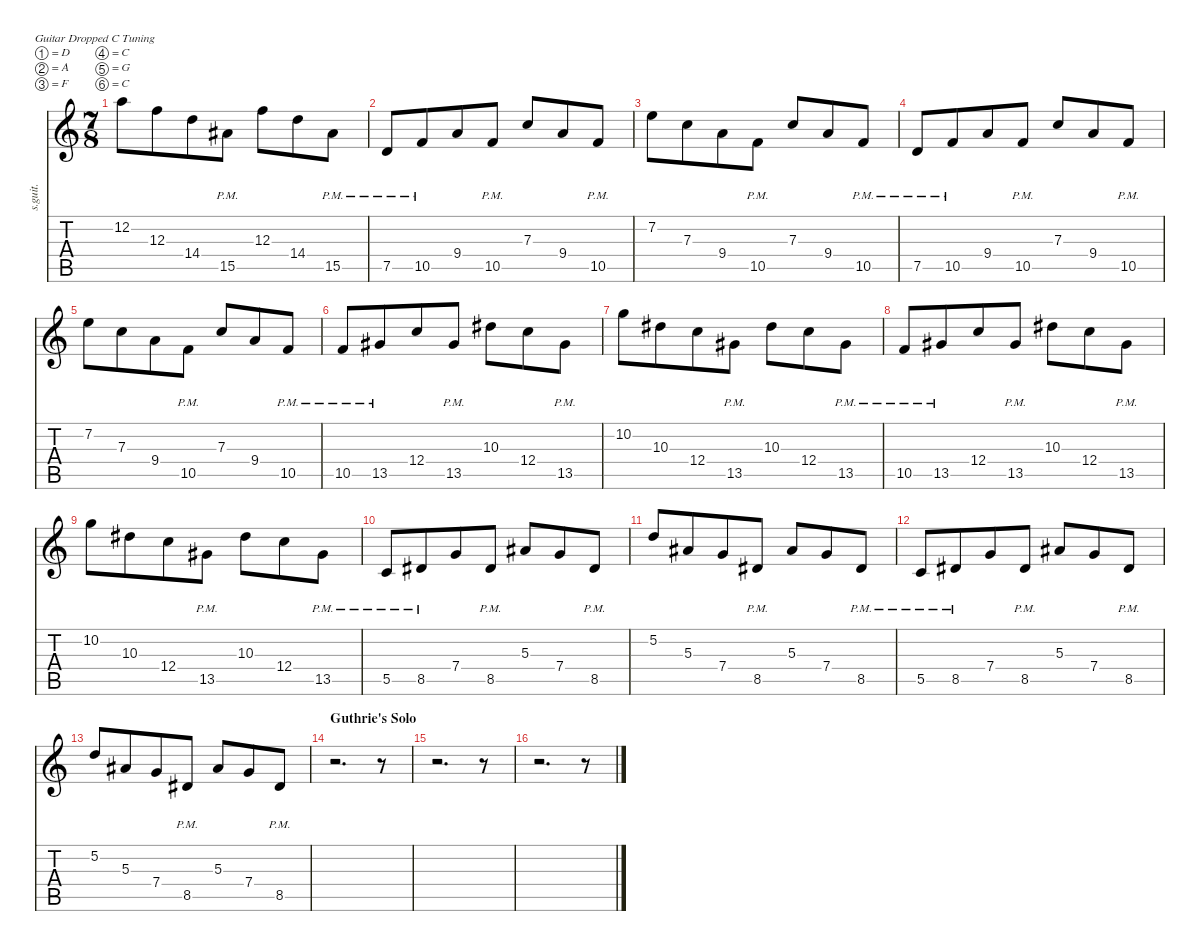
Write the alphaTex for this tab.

\defaultSystemsLayout 4
\hideDynamics
\bracketExtendMode nobrackets
\track ("Guitar2" "s.guit.") {instrument distortionguitar}
\staff {score tabs}
\tuning (D4 A3 F3 C3 G2 C2)
\ts (7 8)
\tempo (212 hide)
\clef g2
\ks c
12.2.8{lyrics (0 "") lyrics (1 "") lyrics (2 "") lyrics (3 "") lyrics (4 "") dy f} 12.3.8{lyrics (0 "") lyrics (1 "") lyrics (2 "") lyrics (3 "") lyrics (4 "")} 14.4.8{lyrics (0 "") lyrics (1 "") lyrics (2 "") lyrics (3 "") lyrics (4 "")} 15.5{pm acc #}.8{lyrics (0 "") lyrics (1 "") lyrics (2 "") lyrics (3 "") lyrics (4 "")} 12.3.8{lyrics (0 "") lyrics (1 "") lyrics (2 "") lyrics (3 "") lyrics (4 "")} 14.4.8{lyrics (0 "") lyrics (1 "") lyrics (2 "") lyrics (3 "") lyrics (4 "")} 15.5{pm acc #}.8{lyrics (0 "") lyrics (1 "") lyrics (2 "") lyrics (3 "") lyrics (4 "")} |
7.5{pm}.8{lyrics (0 "") lyrics (1 "") lyrics (2 "") lyrics (3 "") lyrics (4 "")} 10.5{pm}.8{lyrics (0 "") lyrics (1 "") lyrics (2 "") lyrics (3 "") lyrics (4 "")} 9.4.8{lyrics (0 "") lyrics (1 "") lyrics (2 "") lyrics (3 "") lyrics (4 "")} 10.5{pm}.8{lyrics (0 "") lyrics (1 "") lyrics (2 "") lyrics (3 "") lyrics (4 "")} 7.3.8{lyrics (0 "") lyrics (1 "") lyrics (2 "") lyrics (3 "") lyrics (4 "")} 9.4.8{lyrics (0 "") lyrics (1 "") lyrics (2 "") lyrics (3 "") lyrics (4 "")} 10.5{pm}.8{lyrics (0 "") lyrics (1 "") lyrics (2 "") lyrics (3 "") lyrics (4 "")} |
7.2.8{lyrics (0 "") lyrics (1 "") lyrics (2 "") lyrics (3 "") lyrics (4 "")} 7.3.8{lyrics (0 "") lyrics (1 "") lyrics (2 "") lyrics (3 "") lyrics (4 "")} 9.4.8{lyrics (0 "") lyrics (1 "") lyrics (2 "") lyrics (3 "") lyrics (4 "")} 10.5{pm}.8{lyrics (0 "") lyrics (1 "") lyrics (2 "") lyrics (3 "") lyrics (4 "")} 7.3.8{lyrics (0 "") lyrics (1 "") lyrics (2 "") lyrics (3 "") lyrics (4 "")} 9.4.8{lyrics (0 "") lyrics (1 "") lyrics (2 "") lyrics (3 "") lyrics (4 "")} 10.5{pm}.8{lyrics (0 "") lyrics (1 "") lyrics (2 "") lyrics (3 "") lyrics (4 "")} |
7.5{pm}.8{lyrics (0 "") lyrics (1 "") lyrics (2 "") lyrics (3 "") lyrics (4 "")} 10.5{pm}.8{lyrics (0 "") lyrics (1 "") lyrics (2 "") lyrics (3 "") lyrics (4 "")} 9.4.8{lyrics (0 "") lyrics (1 "") lyrics (2 "") lyrics (3 "") lyrics (4 "")} 10.5{pm}.8{lyrics (0 "") lyrics (1 "") lyrics (2 "") lyrics (3 "") lyrics (4 "")} 7.3.8{lyrics (0 "") lyrics (1 "") lyrics (2 "") lyrics (3 "") lyrics (4 "")} 9.4.8{lyrics (0 "") lyrics (1 "") lyrics (2 "") lyrics (3 "") lyrics (4 "")} 10.5{pm}.8{lyrics (0 "") lyrics (1 "") lyrics (2 "") lyrics (3 "") lyrics (4 "")} |
7.2.8{lyrics (0 "") lyrics (1 "") lyrics (2 "") lyrics (3 "") lyrics (4 "")} 7.3.8{lyrics (0 "") lyrics (1 "") lyrics (2 "") lyrics (3 "") lyrics (4 "")} 9.4.8{lyrics (0 "") lyrics (1 "") lyrics (2 "") lyrics (3 "") lyrics (4 "")} 10.5{pm}.8{lyrics (0 "") lyrics (1 "") lyrics (2 "") lyrics (3 "") lyrics (4 "")} 7.3.8{lyrics (0 "") lyrics (1 "") lyrics (2 "") lyrics (3 "") lyrics (4 "")} 9.4.8{lyrics (0 "") lyrics (1 "") lyrics (2 "") lyrics (3 "") lyrics (4 "")} 10.5{pm}.8{lyrics (0 "") lyrics (1 "") lyrics (2 "") lyrics (3 "") lyrics (4 "")} |
10.5{pm}.8{lyrics (0 "") lyrics (1 "") lyrics (2 "") lyrics (3 "") lyrics (4 "")} 13.5{pm acc #}.8{lyrics (0 "") lyrics (1 "") lyrics (2 "") lyrics (3 "") lyrics (4 "")} 12.4.8{lyrics (0 "") lyrics (1 "") lyrics (2 "") lyrics (3 "") lyrics (4 "")} 13.5{pm acc #}.8{lyrics (0 "") lyrics (1 "") lyrics (2 "") lyrics (3 "") lyrics (4 "")} 10.3{acc #}.8{lyrics (0 "") lyrics (1 "") lyrics (2 "") lyrics (3 "") lyrics (4 "")} 12.4.8{lyrics (0 "") lyrics (1 "") lyrics (2 "") lyrics (3 "") lyrics (4 "")} 13.5{pm acc #}.8{lyrics (0 "") lyrics (1 "") lyrics (2 "") lyrics (3 "") lyrics (4 "")} |
10.2.8{lyrics (0 "") lyrics (1 "") lyrics (2 "") lyrics (3 "") lyrics (4 "")} 10.3{acc #}.8{lyrics (0 "") lyrics (1 "") lyrics (2 "") lyrics (3 "") lyrics (4 "")} 12.4.8{lyrics (0 "") lyrics (1 "") lyrics (2 "") lyrics (3 "") lyrics (4 "")} 13.5{pm acc #}.8{lyrics (0 "") lyrics (1 "") lyrics (2 "") lyrics (3 "") lyrics (4 "")} 10.3{acc #}.8{lyrics (0 "") lyrics (1 "") lyrics (2 "") lyrics (3 "") lyrics (4 "")} 12.4.8{lyrics (0 "") lyrics (1 "") lyrics (2 "") lyrics (3 "") lyrics (4 "")} 13.5{pm acc #}.8{lyrics (0 "") lyrics (1 "") lyrics (2 "") lyrics (3 "") lyrics (4 "")} |
10.5{pm}.8{lyrics (0 "") lyrics (1 "") lyrics (2 "") lyrics (3 "") lyrics (4 "")} 13.5{pm acc #}.8{lyrics (0 "") lyrics (1 "") lyrics (2 "") lyrics (3 "") lyrics (4 "")} 12.4.8{lyrics (0 "") lyrics (1 "") lyrics (2 "") lyrics (3 "") lyrics (4 "")} 13.5{pm acc #}.8{lyrics (0 "") lyrics (1 "") lyrics (2 "") lyrics (3 "") lyrics (4 "")} 10.3{acc #}.8{lyrics (0 "") lyrics (1 "") lyrics (2 "") lyrics (3 "") lyrics (4 "")} 12.4.8{lyrics (0 "") lyrics (1 "") lyrics (2 "") lyrics (3 "") lyrics (4 "")} 13.5{pm acc #}.8{lyrics (0 "") lyrics (1 "") lyrics (2 "") lyrics (3 "") lyrics (4 "")} |
10.2.8{lyrics (0 "") lyrics (1 "") lyrics (2 "") lyrics (3 "") lyrics (4 "")} 10.3{acc #}.8{lyrics (0 "") lyrics (1 "") lyrics (2 "") lyrics (3 "") lyrics (4 "")} 12.4.8{lyrics (0 "") lyrics (1 "") lyrics (2 "") lyrics (3 "") lyrics (4 "")} 13.5{pm acc #}.8{lyrics (0 "") lyrics (1 "") lyrics (2 "") lyrics (3 "") lyrics (4 "")} 10.3{acc #}.8{lyrics (0 "") lyrics (1 "") lyrics (2 "") lyrics (3 "") lyrics (4 "")} 12.4.8{lyrics (0 "") lyrics (1 "") lyrics (2 "") lyrics (3 "") lyrics (4 "")} 13.5{pm acc #}.8{lyrics (0 "") lyrics (1 "") lyrics (2 "") lyrics (3 "") lyrics (4 "")} |
5.5{pm}.8{lyrics (0 "") lyrics (1 "") lyrics (2 "") lyrics (3 "") lyrics (4 "")} 8.5{pm acc #}.8{lyrics (0 "") lyrics (1 "") lyrics (2 "") lyrics (3 "") lyrics (4 "")} 7.4.8{lyrics (0 "") lyrics (1 "") lyrics (2 "") lyrics (3 "") lyrics (4 "")} 8.5{pm acc #}.8{lyrics (0 "") lyrics (1 "") lyrics (2 "") lyrics (3 "") lyrics (4 "")} 5.3{acc #}.8{lyrics (0 "") lyrics (1 "") lyrics (2 "") lyrics (3 "") lyrics (4 "")} 7.4.8{lyrics (0 "") lyrics (1 "") lyrics (2 "") lyrics (3 "") lyrics (4 "")} 8.5{pm acc #}.8{lyrics (0 "") lyrics (1 "") lyrics (2 "") lyrics (3 "") lyrics (4 "")} |
5.2.8{lyrics (0 "") lyrics (1 "") lyrics (2 "") lyrics (3 "") lyrics (4 "")} 5.3{acc #}.8{lyrics (0 "") lyrics (1 "") lyrics (2 "") lyrics (3 "") lyrics (4 "")} 7.4.8{lyrics (0 "") lyrics (1 "") lyrics (2 "") lyrics (3 "") lyrics (4 "")} 8.5{pm acc #}.8{lyrics (0 "") lyrics (1 "") lyrics (2 "") lyrics (3 "") lyrics (4 "")} 5.3{acc #}.8{lyrics (0 "") lyrics (1 "") lyrics (2 "") lyrics (3 "") lyrics (4 "")} 7.4.8{lyrics (0 "") lyrics (1 "") lyrics (2 "") lyrics (3 "") lyrics (4 "")} 8.5{pm acc #}.8{lyrics (0 "") lyrics (1 "") lyrics (2 "") lyrics (3 "") lyrics (4 "")} |
5.5{pm}.8{lyrics (0 "") lyrics (1 "") lyrics (2 "") lyrics (3 "") lyrics (4 "")} 8.5{pm acc #}.8{lyrics (0 "") lyrics (1 "") lyrics (2 "") lyrics (3 "") lyrics (4 "")} 7.4.8{lyrics (0 "") lyrics (1 "") lyrics (2 "") lyrics (3 "") lyrics (4 "")} 8.5{pm acc #}.8{lyrics (0 "") lyrics (1 "") lyrics (2 "") lyrics (3 "") lyrics (4 "")} 5.3{acc #}.8{lyrics (0 "") lyrics (1 "") lyrics (2 "") lyrics (3 "") lyrics (4 "")} 7.4.8{lyrics (0 "") lyrics (1 "") lyrics (2 "") lyrics (3 "") lyrics (4 "")} 8.5{pm acc #}.8{lyrics (0 "") lyrics (1 "") lyrics (2 "") lyrics (3 "") lyrics (4 "")} |
5.2.8{lyrics (0 "") lyrics (1 "") lyrics (2 "") lyrics (3 "") lyrics (4 "")} 5.3{acc #}.8{lyrics (0 "") lyrics (1 "") lyrics (2 "") lyrics (3 "") lyrics (4 "")} 7.4.8{lyrics (0 "") lyrics (1 "") lyrics (2 "") lyrics (3 "") lyrics (4 "")} 8.5{pm acc #}.8{lyrics (0 "") lyrics (1 "") lyrics (2 "") lyrics (3 "") lyrics (4 "")} 5.3{acc #}.8{lyrics (0 "") lyrics (1 "") lyrics (2 "") lyrics (3 "") lyrics (4 "")} 7.4.8{lyrics (0 "") lyrics (1 "") lyrics (2 "") lyrics (3 "") lyrics (4 "")} 8.5{pm acc #}.8{lyrics (0 "") lyrics (1 "") lyrics (2 "") lyrics (3 "") lyrics (4 "")} |
\section ("" "Guthrie's Solo")
r.2{d} r.8 |
r.2{d} r.8 |
r.2{d} r.8
